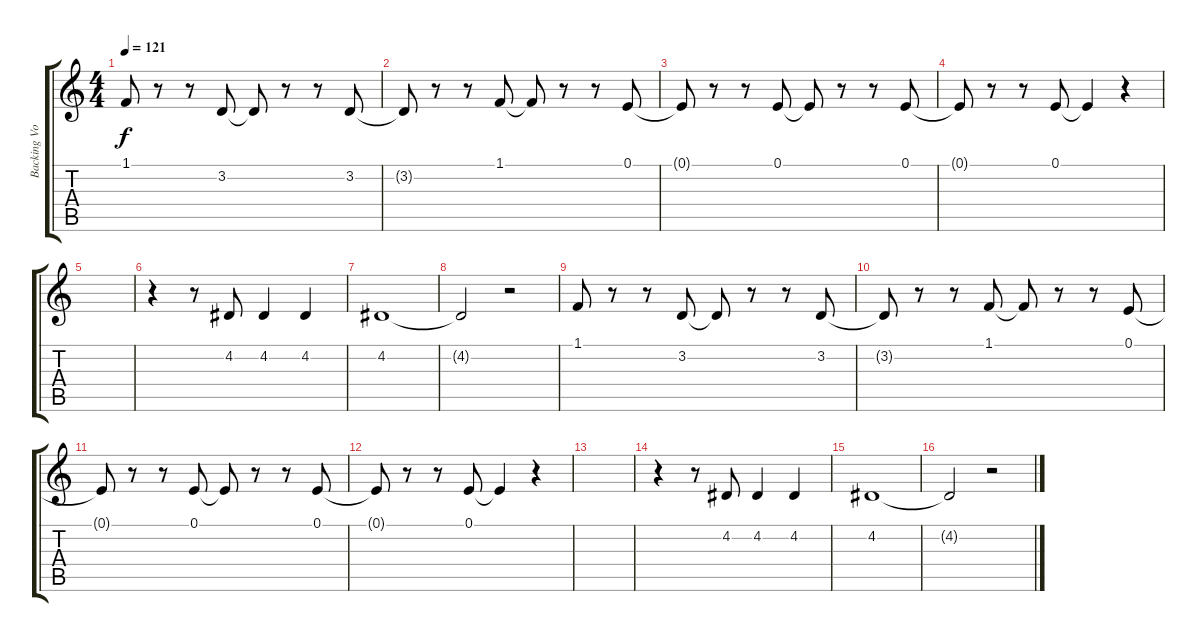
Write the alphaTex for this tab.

\track ("Backing Vox" "Backing Vo") {instrument tenorsax}
\staff {score tabs}
\tuning (E4 B3 G3 D3 A2 E2) {hide}
\ts (4 4)
\tempo 121
\clef g2
\ks c
1.1.8{dy f} r.8 r.8 3.2.8 3.2{t}.8 r.8 r.8 3.2.8 |
3.2{t}.8 r.8 r.8 1.1.8 1.1{t}.8 r.8 r.8 0.1.8 |
0.1{t}.8 r.8 r.8 0.1.8 0.1{t}.8 r.8 r.8 0.1.8 |
0.1{t}.8 r.8 r.8 0.1.8 0.1{t}.4 r.4 |
|
r.4 r.8 4.2.8 4.2.4 4.2.4 |
4.2.1 |
4.2{t}.2 r.2 |
1.1.8 r.8 r.8 3.2.8 3.2{t}.8 r.8 r.8 3.2.8 |
3.2{t}.8 r.8 r.8 1.1.8 1.1{t}.8 r.8 r.8 0.1.8 |
0.1{t}.8 r.8 r.8 0.1.8 0.1{t}.8 r.8 r.8 0.1.8 |
0.1{t}.8 r.8 r.8 0.1.8 0.1{t}.4 r.4 |
|
r.4 r.8 4.2.8 4.2.4 4.2.4 |
4.2.1 |
4.2{t}.2 r.2
